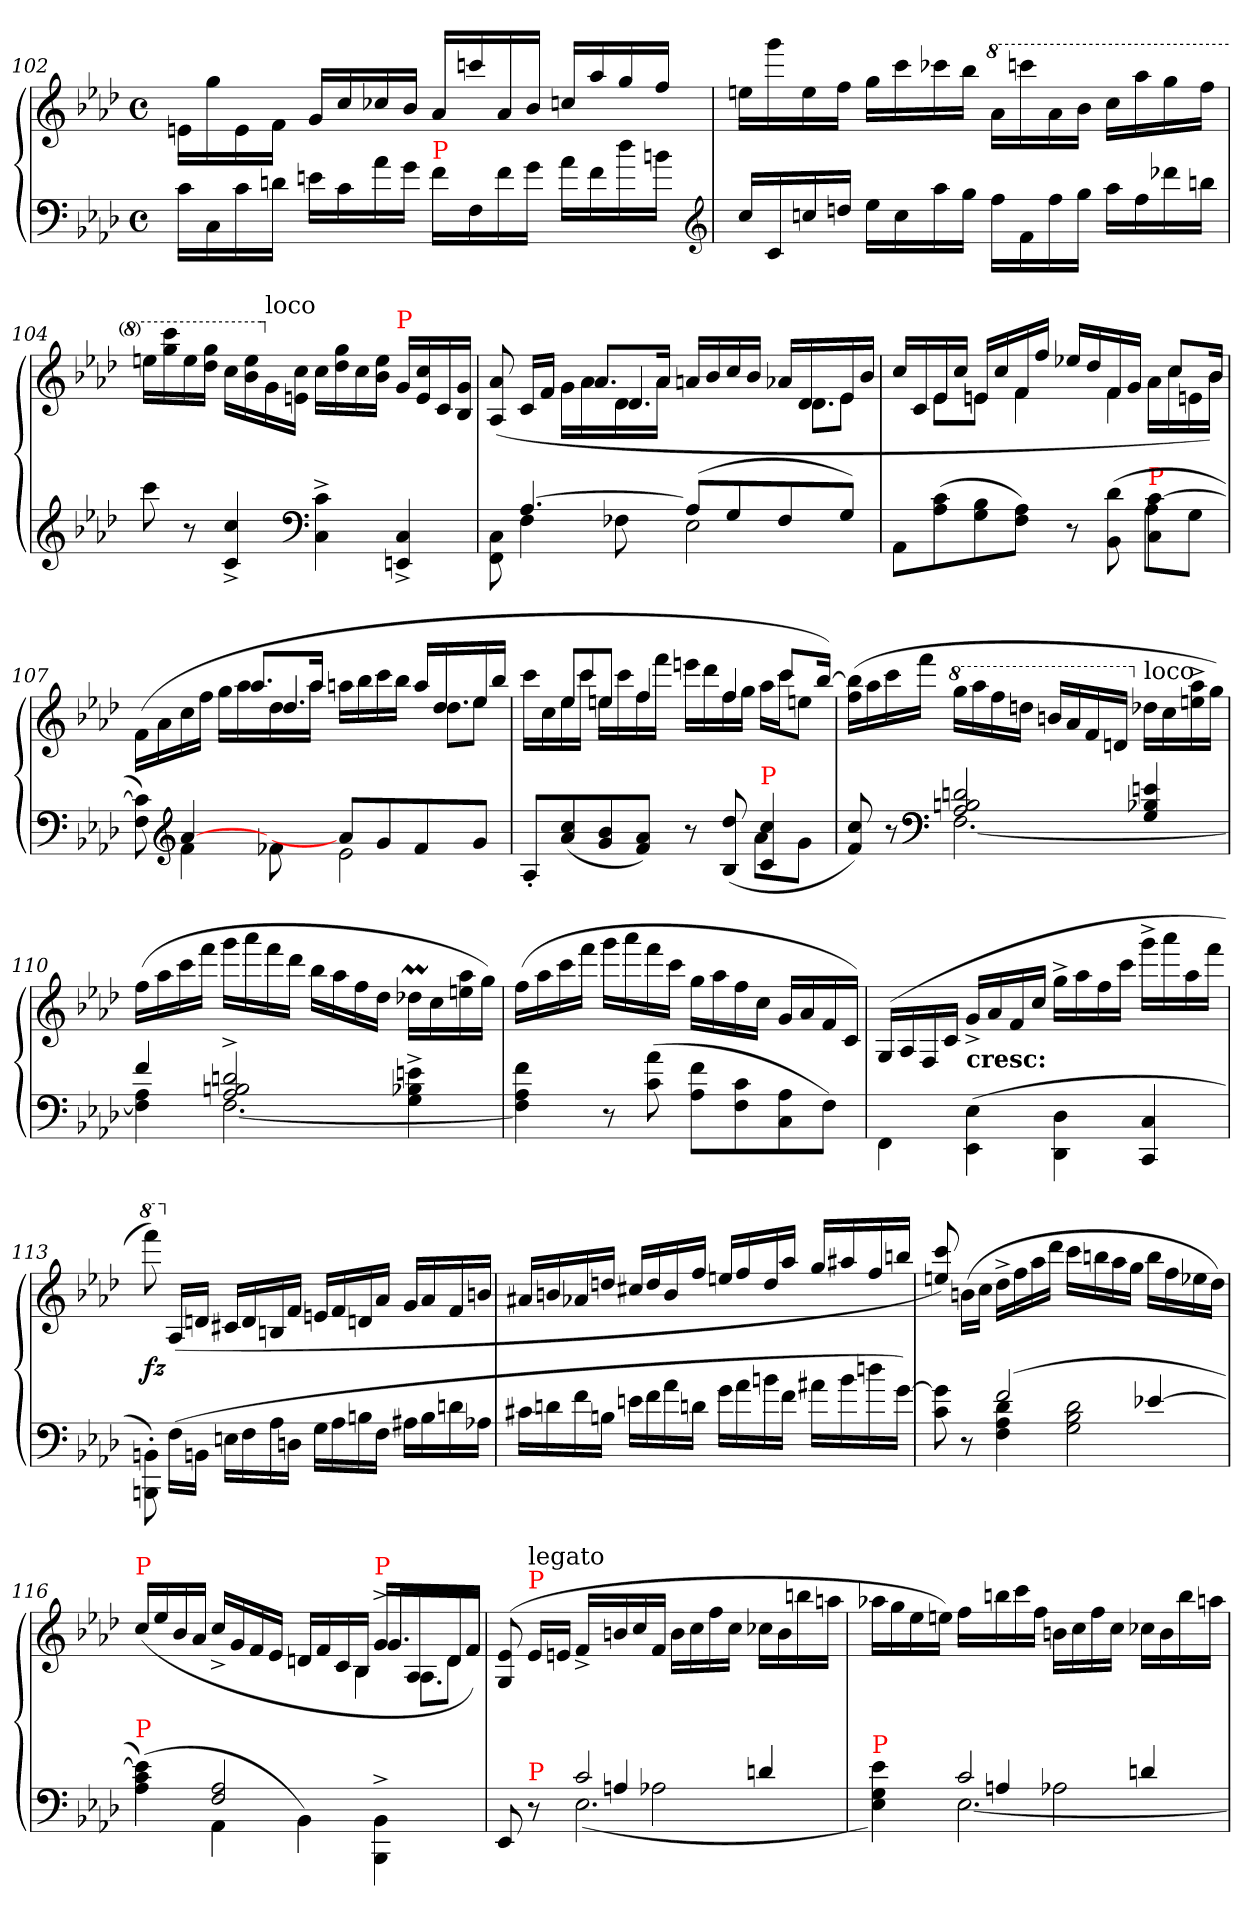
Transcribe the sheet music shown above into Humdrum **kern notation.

**kern	**kern	**dynam
*part1	*part1	*part1
*staff2	*staff1	*staff1/2
*clefF4	*clefG2	*
*k[b-e-a-d-]	*k[b-e-a-d-]	*
*f:	*f:	*
*M4/4	*M4/4	*
*met(c)	*met(c)	*
=102	=102	=102
16cLL	16enLL	.
16C	16gg	.
16c	16e	.
16dnJJ	16fJJ	.
16eLL	16gLL	.
16c\	16cc/	.
16a-\	16cc-X/	.
16g\JJ	16b-/JJ	.
!LO:TX:a:color=red:t=P	!	!
16f\LL	16a-/LL	.
16F/	16cccn	.
16f\	16a-	.
16g\JJ	16b-JJ	.
16a-\LL	16cc/LL	.
16f\	16aa-/	.
16dd-\	16gg/	.
16bn\JJ	16ff/JJ	.
*clefG2	*	*
=103	=103	=103
16ccLL	16eenLL	.
16c	16ggg	.
16ccn	16ee	.
16ddnJJ	16ffJJ	.
16ee-LL	16ggLL	.
16cc	16ccc	.
16aa-	16ccc-X	.
16ggJJ	16bb-JJ	.
*	*8va	*
16ffLL	16aa-LL	.
16f	16ccccn	.
16ff	16aa-	.
16ggJJ	16bb-JJ	.
16aa-LL	16cccLL	.
16ff	16aaa-	.
16ddd-X	16ggg	.
16bbnJJ	16fffJJ	.
=104	=104	=104
8ccc	16eeenLL	.
.	16cccc 16ggg	.
8r	16eee	.
.	16ggg 16ddd-JJ	.
4cc^< 4c^<	16ccc\LL	.
.	16eee\ 16bb-\	.
*	*X8va	*
!	!LO:TX:a:t=loco	!
.	16g\	.
.	16cc\ 16en\JJ	.
*clefF4	*	*
4c^> 4C^>	16cc\LL	.
.	16gg\ 16dd-\	.
.	16cc\	.
.	16ee\ 16b-\JJ	.
!	!LO:TX:a:color=red:t=P	!
4C^< 4EEn^<	16gLL	.
.	16cc 16e	.
.	16c	.
.	16g 16B-JJ	.
=105	=105	=105
*^	*^	*
*	*	*	*^	*
8ryy	8C\ 8FF\	(>8a-/ 8A-/	4ryy	4ryy	.
[4.A-	4F	16cLL	.	.	.
.	.	16fJJ	.	.	.
.	.	16ryy	16gLL	8ryy	.
!	!	!LO:N:vis=8.	!	!	!
.	.	8a-L	16a-	.	.
.	8F-X	.	16d-	4.d-!/	.
.	.	16a-Jk	16a-JJ	.	.
(<8A-L]	2E-	16an/LL	4ryy	.	.
.	.	16b-/	.	.	.
8G	.	16cc/	.	.	.
.	.	16b-/JJ	.	.	.
8F-	.	16a-XLL	16ryy	4ryy	.
!	!	!	!LO:N:vis=8.	!	!
.	.	16d-	16d-L	.	.
!	!	!	!LO:N:vis=8	!	!
8GJ)	.	16e-	16e-J	.	.
.	.	16b-JJ	16ryy	.	.
*	*	*	*v	*v	*
=106	=106	=106	=106	=106
8AA-L	2ryy	16ccLL	8ryy	.
.	.	16c	.	.
(>8c 8A-	.	16e-	8e-L	.
.	.	16ccJJ	.	.
8B- 8G	.	16enLL	8enJ	.
.	.	16cc	.	.
8A- 8FJ)	.	16f	4f	.
.	.	16ffJJ	.	.
8r	4ryy	16ee-XLL	.	.
.	.	16dd-	.	.
!	!	!	!LO:N:vis=4	!
(>8d- 8BB-	.	16f	8f	.
.	.	16gJJ	.	.
!LO:TX:a:color=red:t=P	!	!	!	!
[4c\ 4C\	8A-L	16ryy	16a-LL	.
.	.	8ccL	16cc	.
.	8GJ	.	16en	.
.	.	16b-Jk	16b-JJ)	.
=107	=107	=107	=107	=107
*	*	*	*^	*
8ryy	8c] 8F)	4ryy	(>16fLL	4ryy	.
.	.	.	16a-	.	.
*clefG2	*	*	*	*	*
[4a-	4f	.	16cc	.	.
.	.	.	16ffJJ	.	.
.	.	16ryy	16ggLL	8ryy	.
!	!	!LO:N:vis=8.	!	!	!
.	.	8aa-L	16aa-	.	.
8ryy	8f-X\	.	16dd-	4.dd-/	.
.	.	16aa-Jk	16aa-JJ	.	.
8a-L]	2e-)	4ryy	16aanLL	.	.
.	.	.	16bb-	.	.
8g	.	.	16ccc	.	.
.	.	.	16bb-JJ	.	.
8f-	.	16aaLL	16ryy	4ryy	.
!	!	!	!LO:N:vis=8.	!	!
.	.	16dd-	16dd-L	.	.
!	!	!	!LO:N:vis=8	!	!
(<8gJ	.	16ee-	16ee-J	.	.
.	.	16bb-JJ	16ryy	.	.
=108	=108	=108	=108	=108	=108
8A-'<L	2ryy	8ryy	16cccLL	2ryy	.
.	.	.	16cc	.	.
!	!	!LO:N:vis=8	!	!	!
(<8cc 8a-	.	16ee-L	16ee-	.	.
!	!	!LO:N:vis=8	!	!	!
.	.	16ccc	16cccJJ	.	.
8b- 8g	.	8eenJ	16eenLL	.	.
.	.	.	16ccc	.	.
8a- 8fJ)	.	4ff	16ff	.	.
.	.	.	16fffJJ	.	.
8r	4ryy	.	16eeeLL	8ryy	.
.	.	.	16ddd-	.	.
(>8dd- 8B-	.	8ryy	16ff	4ff/	.
.	.	.	16ggJJ	.	.
!LO:TX:a:color=red:t=P	!	!	!	!	!
4cc 4c	8a-L	16ryy	16aa-LL	.	.
.	.	8cccL	16cccJ	.	.
.	8gJ	.	8eenJ	8ryy	.
.	.	[16bb-Jk)	.	.	.
*	*	*v	*v	*v	*
=109	=109	=109	=109
8cc 8f)	4ryy	(>16bb-] 16ffLL	.
.	.	16aa-	.
8r	.	16ccc	.
.	.	16fffJJ	.
*clefF4	*	*	*
*	*	*8va	*
2dn 2Bn 2A-	[2.F	16gggLL	.
.	.	16aaa-	.
.	.	16fff	.
.	.	16dddnJJ	.
.	.	16bbnLL	.
.	.	16aa-	.
.	.	16ff	.
.	.	16ddJJ	.
*	*	*X8va	*
!	!	!LO:TX:a:t=loco	!
4en 4B-X 4G	.	16dd-XLL	.
.	.	16cc	.
.	.	16aa-^> 16een^>	.
.	.	16ggJJ)	.
=110	=110	=110	=110
4f	4A- 4F]	(>16ffLL	.
.	.	16aa-	.
.	.	16ccc	.
.	.	16fffJJ	.
2dn^> 2Bn^> 2A-^>	[2.F	16gggLL	.
.	.	16aaa-	.
.	.	16fff	.
.	.	16ddd-JJ	.
.	.	16bb-LL	.
.	.	16aa-	.
.	.	16ff	.
.	.	16dd-JJ	.
4en^>\ 4B-X^>\ 4G^>\	.	16dd-XMLL	.
.	.	16cc	.
.	.	16aa- 16een	.
.	.	16ggJJ)	.
*v	*v	*	*
=111	=111	=111
4f 4A- 4F]	(>16ffLL	.
.	16aa-	.
.	16ccc	.
.	16fffJJ	.
8r	16gggLL	.
.	16aaa-	.
(>8a- 8c	16fff	.
.	16cccJJ	.
8f 8A-L	16ggLL	.
.	16aa-	.
8c 8F	16ff	.
.	16ccJJ	.
8A- 8C	16gLL	.
.	16a-	.
8FJ)	16f	.
.	16cJJ)	.
=112	=112	=112
4FF\	(>16G/LL	.
.	16A-/	.
.	16F/	.
.	16c/JJ	.
!	!LO:TX:c:B:t=cresc&colon;	!
(>4E-\ 4EE-\	16g^<LL	.
.	16a-	.
.	16f	.
.	16ccJJ	.
4D-\ 4DD-\	16gg^<LL	.
.	16aa-	.
.	16ff	.
.	16cccJJ	.
4C 4CC	16ggg^<LL	.
.	16aaa-	.
.	16aa-	.
.	16fffJJ	.
=113	=113	=113
*	*8va	*
8BBn'>\ 8BBBn'>\)	8ffff)	fz
*	*X8va	*
(<16F\LL	(>16A-/LL	.
16BBn\JJ	16dn/JJ	.
16En\LL	16c#X/LL	.
16F\	16d/	.
16A-\	16Bn/	.
16DnJJ	16fJJ	.
16GLL	16enLL	.
16A-	16f	.
16B	16dn	.
16FJJ	16a-JJ	.
16A#XLL	16gLL	.
16B	16a-	.
16d	16f	.
16A-XJJ	16bnJJ	.
=114	=114	=114
16c#XLL	16a#X/LL	.
16dn	16bn/	.
16f	16a-X/	.
16BnJJ	16ddn/JJ	.
16en\LL	16cc#X/LL	.
16f\	16dd/	.
16a-\	16b/	.
16dn\JJ	16ff/JJ	.
16g\LL	16een/LL	.
16a-\	16ff/	.
16b	16dd	.
16f\JJ	16aa-/JJ	.
16a#XLL	16ggLL	.
16b	16aa#	.
16dd	16ff	.
[16g\JJ)	16bbn/JJ	.
=115	=115	=115
*^	*	*
8g]\ 8c\	4ryy	8ccc/ 8een/)	.
8r	.	(>16bnLL	.
.	.	16ccJJ	.
(>2f	4d- 4A- 4F	16dd-^<LL	.
.	.	16ff	.
.	.	16aa-	.
.	.	16ddd-JJ	.
.	2d- 2B- 2G	16cccLL	.
.	.	16bb	.
.	.	16aa-	.
.	.	16ggJJ	.
[4e-X	.	16bbLL	.
.	.	16ff	.
.	.	16ee-X	.
.	.	16dd-JJ)	.
=116	=116	=116	=116
*	*	*^	*
*	*	*	*^	*
*	*	*	*	*^	*
!	!	!LO:TX:a:color=red:t=P	!	!	!	!
!LO:TX:a:color=red:t=P	!	!	!	!	!	!
4ryy	(>4e-] 4c 4A-)	(>16cc/LL	2ryy	2ryy	2ryy	.
.	.	16ee-/	.	.	.	.
.	.	16b-/	.	.	.	.
.	.	16a-/JJ	.	.	.	.
2A- 2F	4AA-	16cc^<LL	.	.	.	.
.	.	16g	.	.	.	.
.	.	16f	.	.	.	.
.	.	16e-JJ	.	.	.	.
.	4BB-)	16dnLL	8.ryy	4ryy	4ryy	.
.	.	16f	.	.	.	.
.	.	16c	.	.	.	.
.	.	16B-JJ	4B-	.	.	.
!	!	!LO:TX:a:color=red:t=P	!	!	!	!
4ryy	4BB-^>\ 4BBB-^>\	16g^<LL	.	8.gL	16ryy	.
!	!	!	!	!	!LO:N:vis=8.	!
.	.	16A-	.	.	16A-L	.
.	.	16d	.	.	8dJ	.
!	!	!	!	!LO:N:vis=8	!	!
.	.	16fJJ)	16ryy	16fJ	.	.
*	*	*v	*v	*v	*v	*
=117	=117	=117	=117
*^	*^	*	*
4ryy	8EE-	4ryy	4ryy	(>8e-/ 8G/	.
!	!	!	!	!LO:TX:a:color=red:t=P	!
!	!	!	!	!LO:TX:a:t=legato	!
!	!LO:TX:a:color=red:t=P	!	!	!	!
.	8r	.	.	16e-LL	.
.	.	.	.	16enJJ	.
2c	(2.E-	16ryy	8.ryy	16f^<LL	.
.	.	4An	.	16bn	.
.	.	.	.	16cc	.
.	.	.	2A-X	16fJJ	.
.	.	.	.	16bLL	.
.	.	8.ryy	.	16cc	.
.	.	.	.	16ff	.
.	.	.	.	16ccJJ	.
(>4dn	.	4ryy	.	16cc-XLL	.
.	.	.	.	16b	.
.	.	.	.	16bb	.
.	.	.	16ryy	16aanJJ	.
=118	=118	=118	=118	=118	=118
!LO:TX:a:color=red:t=P	!	!	!	!	!
4ryy	4e- 4G 4E-)	4ryy	2ryy	16aa-XLL	.
.	.	.	.	16gg	.
.	.	.	.	16ee-	.
.	.	.	.	16eenJJ)	.
2c	[2.E-	16ryy	.	16ffLL	.
.	.	4An	.	16bbn	.
.	.	.	.	16ccc	.
.	.	.	.	16ffJJ	.
.	.	.	2A-X	16bnLL	.
.	.	8.ryy	.	16cc	.
.	.	.	.	16ff	.
.	.	.	.	16ccJJ	.
4dn/	.	4ryy	.	16cc-XLL	.
.	.	.	.	16b	.
.	.	.	.	16bb	.
.	.	.	.	16aanJJ	.
*v	*v	*v	*v	*	*
=	=	=
*-	*-	*-
